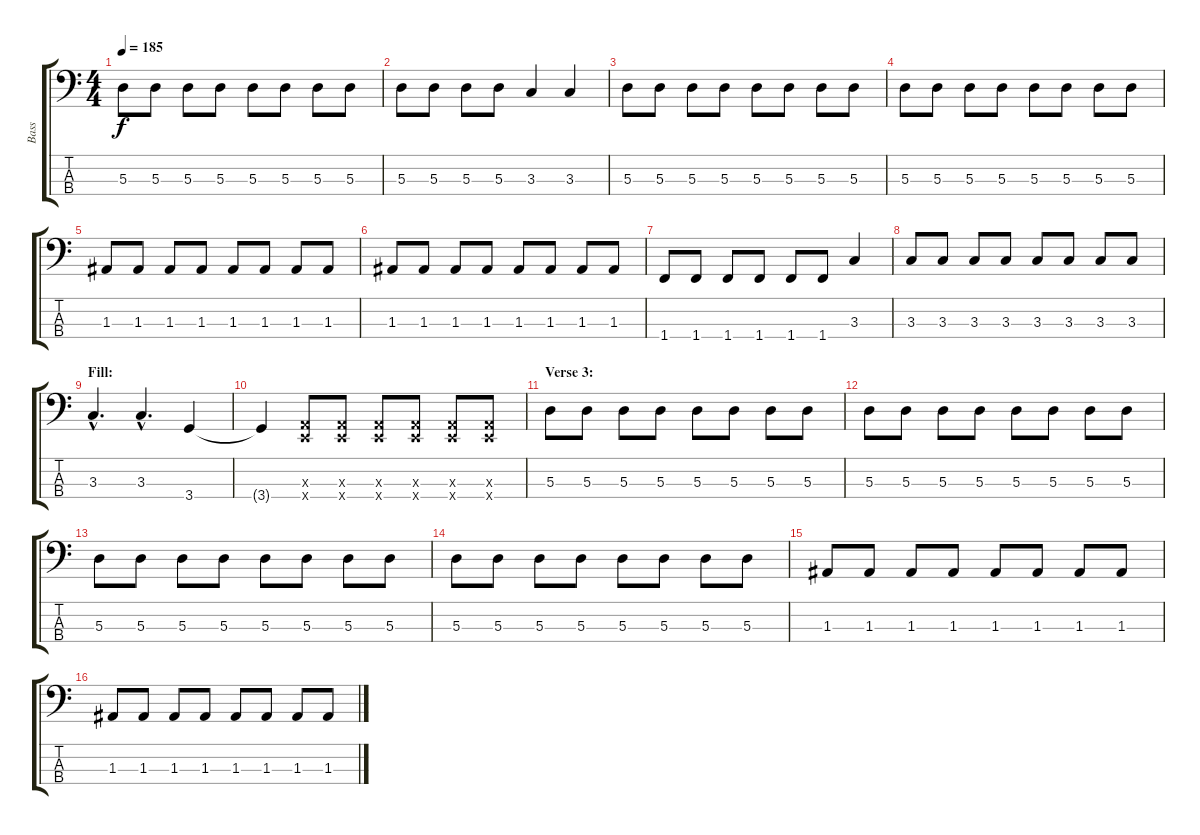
\track ("Bass" "Bass") {instrument electricbasspick}
\staff {score tabs}
\tuning (G2 D2 A1 E1) {hide}
\ts (4 4)
\tempo 185
\clef f4
\ks c
5.3.8{dy f} 5.3.8 5.3.8 5.3.8 5.3.8 5.3.8 5.3.8 5.3.8 |
5.3.8 5.3.8 5.3.8 5.3.8 3.3.4 3.3.4 |
5.3.8 5.3.8 5.3.8 5.3.8 5.3.8 5.3.8 5.3.8 5.3.8 |
5.3.8 5.3.8 5.3.8 5.3.8 5.3.8 5.3.8 5.3.8 5.3.8 |
1.3.8 1.3.8 1.3.8 1.3.8 1.3.8 1.3.8 1.3.8 1.3.8 |
1.3.8 1.3.8 1.3.8 1.3.8 1.3.8 1.3.8 1.3.8 1.3.8 |
1.4.8 1.4.8 1.4.8 1.4.8 1.4.8 1.4.8 3.3.4 |
3.3.8 3.3.8 3.3.8 3.3.8 3.3.8 3.3.8 3.3.8 3.3.8 |
\section ("" "Fill:")
3.3{hac}.4{d} 3.3{hac}.4{d} 3.4.4 |
3.4{t}.4 (0.3{x} 0.4{x}).8 (0.3{x} 0.4{x}).8 (0.3{x} 0.4{x}).8 (0.3{x} 0.4{x}).8 (0.3{x} 0.4{x}).8 (0.3{x} 0.4{x}).8 |
\section ("" "Verse 3:")
5.3.8 5.3.8 5.3.8 5.3.8 5.3.8 5.3.8 5.3.8 5.3.8 |
5.3.8 5.3.8 5.3.8 5.3.8 5.3.8 5.3.8 5.3.8 5.3.8 |
5.3.8 5.3.8 5.3.8 5.3.8 5.3.8 5.3.8 5.3.8 5.3.8 |
5.3.8 5.3.8 5.3.8 5.3.8 5.3.8 5.3.8 5.3.8 5.3.8 |
1.3.8 1.3.8 1.3.8 1.3.8 1.3.8 1.3.8 1.3.8 1.3.8 |
1.3.8 1.3.8 1.3.8 1.3.8 1.3.8 1.3.8 1.3.8 1.3.8
